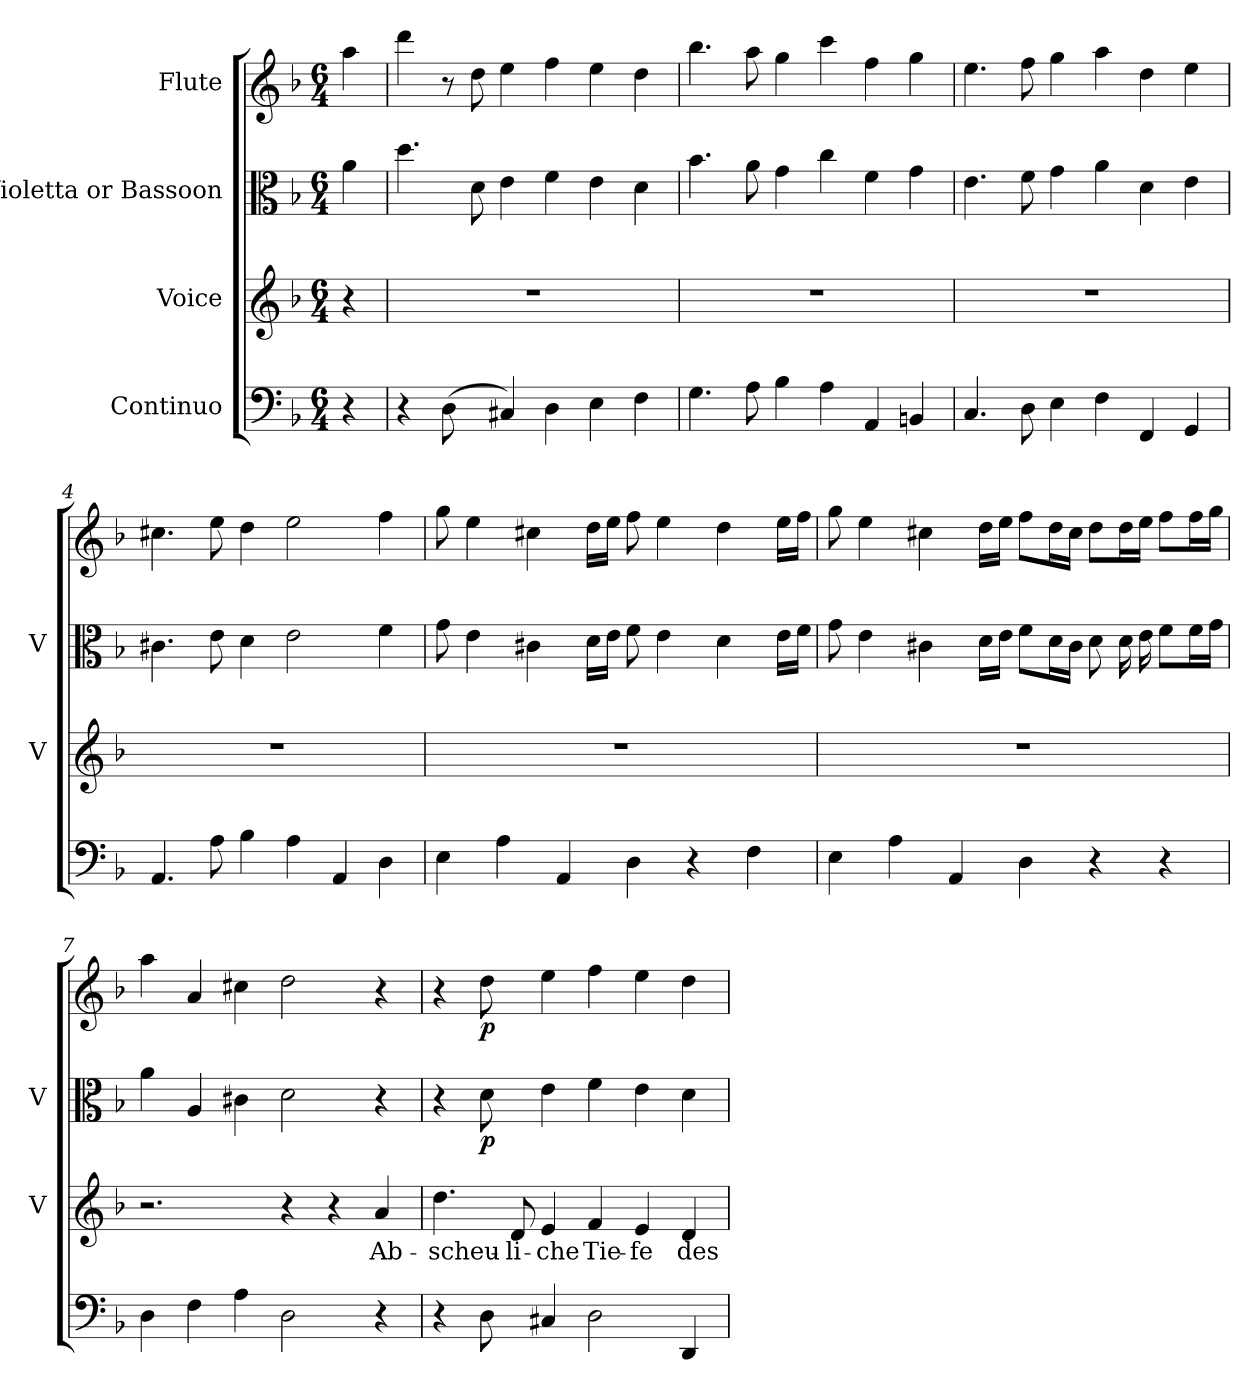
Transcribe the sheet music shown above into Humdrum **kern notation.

**kern	**kern	**text	**kern	**dynam	**kern	**dynam
*part4	*part3	*part3	*part2	*part2	*part1	*part1
*staff4	*staff3	*staff3	*staff2	*staff2	*staff1	*staff1
*I"Continuo	*I"Voice	*	*I"Violetta or Bassoon	*	*I"Flute	*
*	*I'V	*	*I'V	*	*	*
*clefF4	*clefG2	*	*clefC3	*	*clefG2	*
*k[b-]	*k[b-]	*	*k[b-]	*	*k[b-]	*
*M6/4	*M6/4	*	*M6/4	*	*M6/4	*
=	=	=	=	=	=	=
!	!	!	!	!	!	!LO:DY:a
4r	4r	.	4a\	.	4aa\	other-dynamics
=1	=1	=1	=1	=1	=1	=1
4r	1.r	.	4.dd\	.	4ddd\	.
(<8D\	.	.	.	.	8r	.
8ryy	.	.	8d\	.	8dd\	.
4C#X/)	.	.	4e\	.	4ee\	.
4D\	.	.	4f\	.	4ff\	.
4E\	.	.	4e\	.	4ee\	.
4F\	.	.	4d\	.	4dd\	.
=2	=2	=2	=2	=2	=2	=2
4.G\	1.r	.	4.b-\	.	4.bb-\	.
8A\	.	.	8a\	.	8aa\	.
4B-\	.	.	4g\	.	4gg\	.
4A\	.	.	4cc\	.	4ccc\	.
4AA/	.	.	4f\	.	4ff\	.
4BBn/	.	.	4g\	.	4gg\	.
=3	=3	=3	=3	=3	=3	=3
4.C/	1.r	.	4.e\	.	4.ee\	.
8D\	.	.	8f\	.	8ff\	.
4E\	.	.	4g\	.	4gg\	.
4F\	.	.	4a\	.	4aa\	.
4FF/	.	.	4d\	.	4dd\	.
4GG/	.	.	4e\	.	4ee\	.
=4	=4	=4	=4	=4	=4	=4
4.AA/	1.r	.	4.c#X\	.	4.cc#X\	.
8A\	.	.	8e\	.	8ee\	.
4B-\	.	.	4d\	.	4dd\	.
4A\	.	.	2e\	.	2ee\	.
4AA/	.	.	.	.	.	.
4D\	.	.	4f\	.	4ff\	.
!!LO:LB:g=z
=5	=5	=5	=5	=5	=5	=5
4E\	1.r	.	8g\	.	8gg\	.
.	.	.	4e\	.	4ee\	.
4A\	.	.	.	.	.	.
.	.	.	4c#X\	.	4cc#X\	.
4AA/	.	.	.	.	.	.
.	.	.	16d\LL	.	16dd\LL	.
.	.	.	16e\JJ	.	16ee\JJ	.
4D\	.	.	8f\	.	8ff\	.
.	.	.	4e\	.	4ee\	.
4r	.	.	.	.	.	.
.	.	.	4d\	.	4dd\	.
4F\	.	.	.	.	.	.
.	.	.	16e\LL	.	16ee\LL	.
.	.	.	16f\JJ	.	16ff\JJ	.
=6	=6	=6	=6	=6	=6	=6
4E\	1.r	.	8g\	.	8gg\	.
.	.	.	4e\	.	4ee\	.
4A\	.	.	.	.	.	.
.	.	.	4c#X\	.	4cc#X\	.
4AA/	.	.	.	.	.	.
.	.	.	16d\LL	.	16dd\LL	.
.	.	.	16e\JJ	.	16ee\JJ	.
4D\	.	.	8f\L	.	8ff\L	.
.	.	.	16d\L	.	16dd\L	.
.	.	.	16c#\JJ	.	16cc#\JJ	.
4r	.	.	8d\	.	8dd\L	.
.	.	.	16d\	.	16dd\L	.
.	.	.	16e\	.	16ee\JJ	.
4r	.	.	8f\L	.	8ff\L	.
.	.	.	16f\L	.	16ff\L	.
.	.	.	16g\JJ	.	16gg\JJ	.
=7	=7	=7	=7	=7	=7	=7
4D\	2.r	.	4a\	.	4aa\	.
4F\	.	.	4A/	.	4a/	.
4A\	.	.	4c#X\	.	4cc#X\	.
2D\	4r	.	2d\	.	2dd\	.
.	4r	.	.	.	.	.
4r	4a/	Ab-	4r	.	4r	.
=8	=8	=8	=8	=8	=8	=8
4r	4.dd\	-scheu-	4r	.	4r	.
!	!	!	!	!LO:DY:b	!	!LO:DY:b
8D\	.	.	8d\	p	8dd\	p
8ryy	8d/	-li-	8rAyy	.	8ryy	.
4C#X/	4e/	-che	4e\	.	4ee\	.
2D\	4f/	Tie-	4f\	.	4ff\	.
.	4e/	-fe	4e\	.	4ee\	.
4DD/	4d/	des	4d\	.	4dd\	.
=	=	=	=	=	=	=
*-	*-	*-	*-	*-	*-	*-
